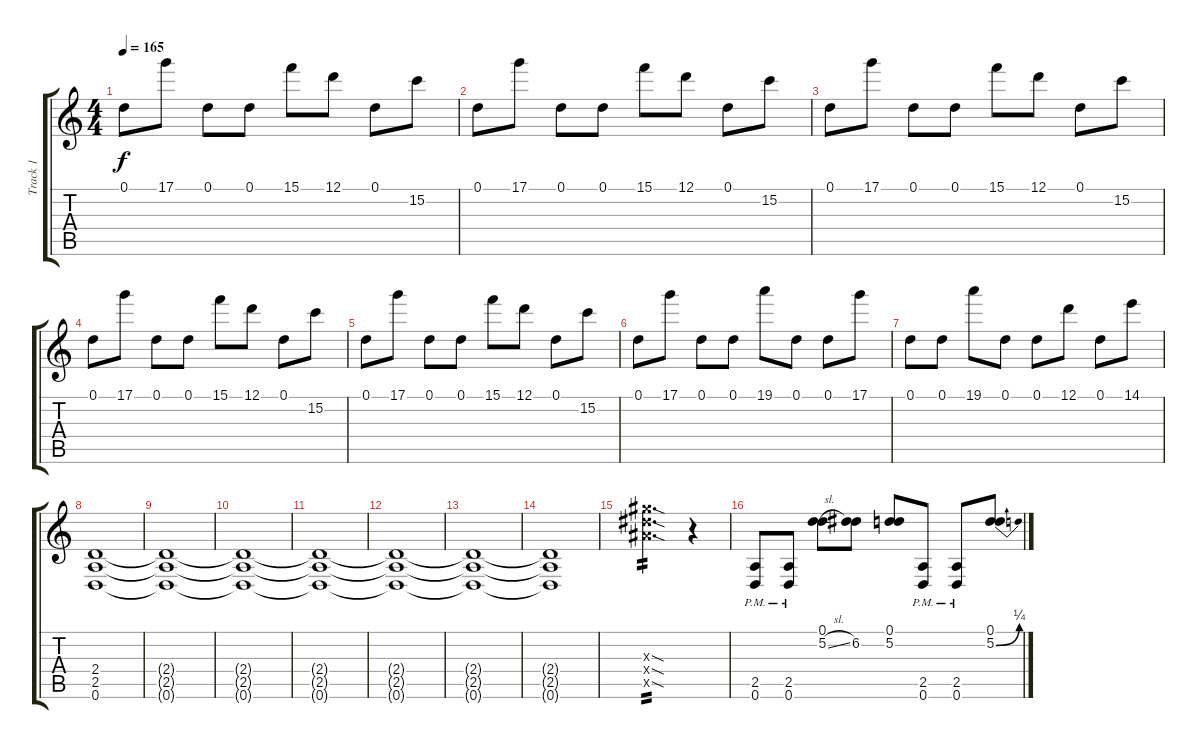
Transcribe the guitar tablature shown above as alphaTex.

\track ("Track 1" "Track 1") {instrument distortionguitar}
\staff {score tabs}
\tuning (D4 A3 F3 C3 G2 D2) {hide}
\ts (4 4)
\tempo 165
\clef g2
\ks c
0.1.8{dy f} 17.1.8 0.1.8 0.1.8 15.1.8 12.1.8 0.1.8 15.2.8 |
0.1.8 17.1.8 0.1.8 0.1.8 15.1.8 12.1.8 0.1.8 15.2.8 |
0.1.8 17.1.8 0.1.8 0.1.8 15.1.8 12.1.8 0.1.8 15.2.8 |
0.1.8 17.1.8 0.1.8 0.1.8 15.1.8 12.1.8 0.1.8 15.2.8 |
0.1.8 17.1.8 0.1.8 0.1.8 15.1.8 12.1.8 0.1.8 15.2.8 |
0.1.8 17.1.8 0.1.8 0.1.8 19.1.8 0.1.8 0.1.8 17.1.8 |
0.1.8 0.1.8 19.1.8 0.1.8 0.1.8 12.1.8 0.1.8 14.1.8 |
(2.4 2.5 0.6).1 |
(2.4{t} 2.5{t} 0.6{t}).1 |
(2.4{t} 2.5{t} 0.6{t}).1 |
(2.4{t} 2.5{t} 0.6{t}).1 |
(2.4{t} 2.5{t} 0.6{t}).1 |
(2.4{t} 2.5{t} 0.6{t}).1 |
(2.4{t} 2.5{t} 0.6{t}).1 |
(15.3{sod x} 15.4{sod x} 15.5{sod x}).2{d tp 2} r.4 |
(2.5{pm} 0.6{pm}).8 (2.5{pm} 0.6{pm}).8 (0.1 5.2{sl}).8 (0.1{t} 6.2).8 (0.1 5.2).8 (2.5{pm} 0.6{pm}).8 (2.5{pm} 0.6{pm}).8 (0.1 5.2{be (bend 0 0 60 1)}).8
